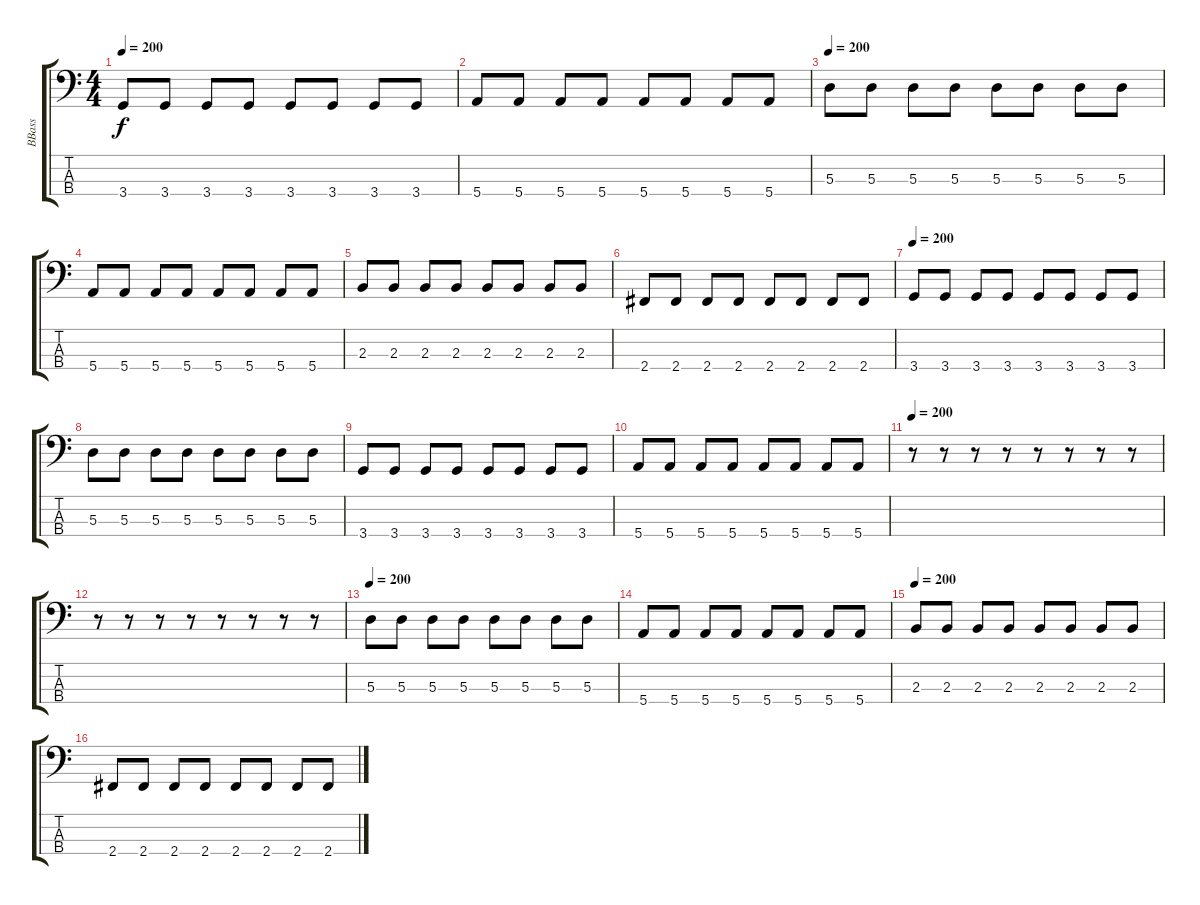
\track ("BBass" "BBass") {instrument electricbassfinger}
\staff {score tabs}
\tuning (G2 D2 A1 E1) {hide}
\ts (4 4)
\tempo 200
\clef f4
\ks c
3.4.8{dy f} 3.4.8 3.4.8 3.4.8 3.4.8 3.4.8 3.4.8 3.4.8 |
5.4.8 5.4.8 5.4.8 5.4.8 5.4.8 5.4.8 5.4.8 5.4.8 |
\tempo 200
5.3.8 5.3.8 5.3.8 5.3.8 5.3.8 5.3.8 5.3.8 5.3.8 |
5.4.8 5.4.8 5.4.8 5.4.8 5.4.8 5.4.8 5.4.8 5.4.8 |
2.3.8 2.3.8 2.3.8 2.3.8 2.3.8 2.3.8 2.3.8 2.3.8 |
2.4.8 2.4.8 2.4.8 2.4.8 2.4.8 2.4.8 2.4.8 2.4.8 |
\tempo 200
3.4.8 3.4.8 3.4.8 3.4.8 3.4.8 3.4.8 3.4.8 3.4.8 |
5.3.8 5.3.8 5.3.8 5.3.8 5.3.8 5.3.8 5.3.8 5.3.8 |
3.4.8 3.4.8 3.4.8 3.4.8 3.4.8 3.4.8 3.4.8 3.4.8 |
5.4.8 5.4.8 5.4.8 5.4.8 5.4.8 5.4.8 5.4.8 5.4.8 |
\tempo 200
r.8 r.8 r.8 r.8 r.8 r.8 r.8 r.8 |
r.8 r.8 r.8 r.8 r.8 r.8 r.8 r.8 |
\tempo 200
5.3.8 5.3.8 5.3.8 5.3.8 5.3.8 5.3.8 5.3.8 5.3.8 |
5.4.8 5.4.8 5.4.8 5.4.8 5.4.8 5.4.8 5.4.8 5.4.8 |
\tempo 200
2.3.8 2.3.8 2.3.8 2.3.8 2.3.8 2.3.8 2.3.8 2.3.8 |
2.4.8 2.4.8 2.4.8 2.4.8 2.4.8 2.4.8 2.4.8 2.4.8
